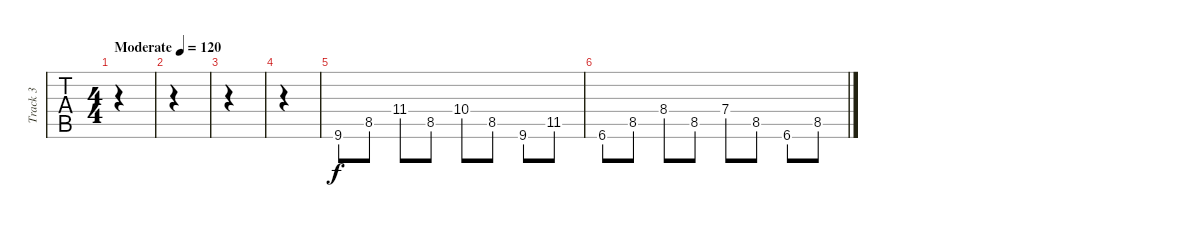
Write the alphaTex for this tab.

\track ("Track 3" "Track 3") {instrument acousticguitarsteel}
\staff {tabs}
\tuning (E4 B3 G3 D3 A2 E2) {hide}
\ts (4 4)
\tempo (120 "Moderate")
\clef g2
\ks c
|
|
|
|
9.6.8 8.5.8 11.4.8 8.5.8 10.4.8 8.5.8 9.6.8 11.5.8 |
6.6.8 8.5.8 8.4.8 8.5.8 7.4.8 8.5.8 6.6.8 8.5.8
